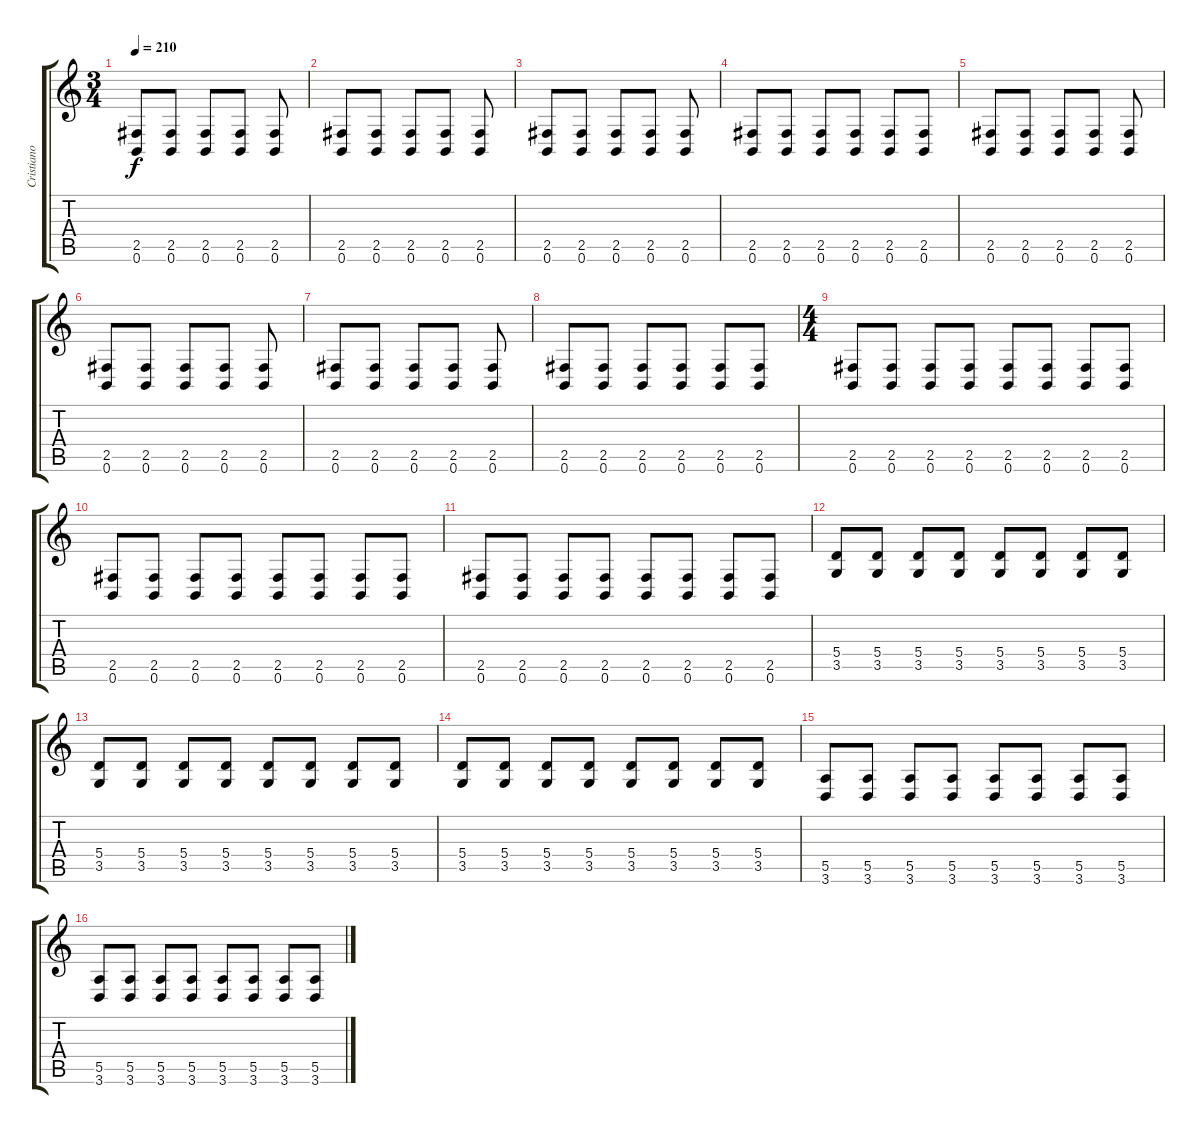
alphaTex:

\track ("Cristiano Trionfera" "Cristiano ") {instrument distortionguitar}
\staff {score tabs}
\tuning (B3 Gb3 D3 A2 E2 B1) {hide}
\ts (3 4)
\tempo 210
\clef g2
\ks c
(2.5 0.6).8{dy f} (2.5 0.6).8 (2.5 0.6).8 (2.5 0.6).8 (2.5 0.6).8 |
(2.5 0.6).8 (2.5 0.6).8 (2.5 0.6).8 (2.5 0.6).8 (2.5 0.6).8 |
(2.5 0.6).8 (2.5 0.6).8 (2.5 0.6).8 (2.5 0.6).8 (2.5 0.6).8 |
(2.5 0.6).8 (2.5 0.6).8 (2.5 0.6).8 (2.5 0.6).8 (2.5 0.6).8 (2.5 0.6).8 |
(2.5 0.6).8 (2.5 0.6).8 (2.5 0.6).8 (2.5 0.6).8 (2.5 0.6).8 |
(2.5 0.6).8 (2.5 0.6).8 (2.5 0.6).8 (2.5 0.6).8 (2.5 0.6).8 |
(2.5 0.6).8 (2.5 0.6).8 (2.5 0.6).8 (2.5 0.6).8 (2.5 0.6).8 |
(2.5 0.6).8 (2.5 0.6).8 (2.5 0.6).8 (2.5 0.6).8 (2.5 0.6).8 (2.5 0.6).8 |
\ts (4 4)
(2.5 0.6).8{volume 11} (2.5 0.6).8 (2.5 0.6).8 (2.5 0.6).8 (2.5 0.6).8 (2.5 0.6).8 (2.5 0.6).8 (2.5 0.6).8 |
(2.5 0.6).8 (2.5 0.6).8 (2.5 0.6).8 (2.5 0.6).8 (2.5 0.6).8 (2.5 0.6).8 (2.5 0.6).8 (2.5 0.6).8 |
(2.5 0.6).8 (2.5 0.6).8 (2.5 0.6).8 (2.5 0.6).8 (2.5 0.6).8 (2.5 0.6).8 (2.5 0.6).8 (2.5 0.6).8 |
(5.4 3.5).8 (5.4 3.5).8 (5.4 3.5).8 (5.4 3.5).8 (5.4 3.5).8 (5.4 3.5).8 (5.4 3.5).8 (5.4 3.5).8 |
(5.4 3.5).8 (5.4 3.5).8 (5.4 3.5).8 (5.4 3.5).8 (5.4 3.5).8 (5.4 3.5).8 (5.4 3.5).8 (5.4 3.5).8 |
(5.4 3.5).8 (5.4 3.5).8 (5.4 3.5).8 (5.4 3.5).8 (5.4 3.5).8 (5.4 3.5).8 (5.4 3.5).8 (5.4 3.5).8 |
(5.5 3.6).8 (5.5 3.6).8 (5.5 3.6).8 (5.5 3.6).8 (5.5 3.6).8 (5.5 3.6).8 (5.5 3.6).8 (5.5 3.6).8 |
(5.5 3.6).8 (5.5 3.6).8 (5.5 3.6).8 (5.5 3.6).8 (5.5 3.6).8 (5.5 3.6).8 (5.5 3.6).8 (5.5 3.6).8
